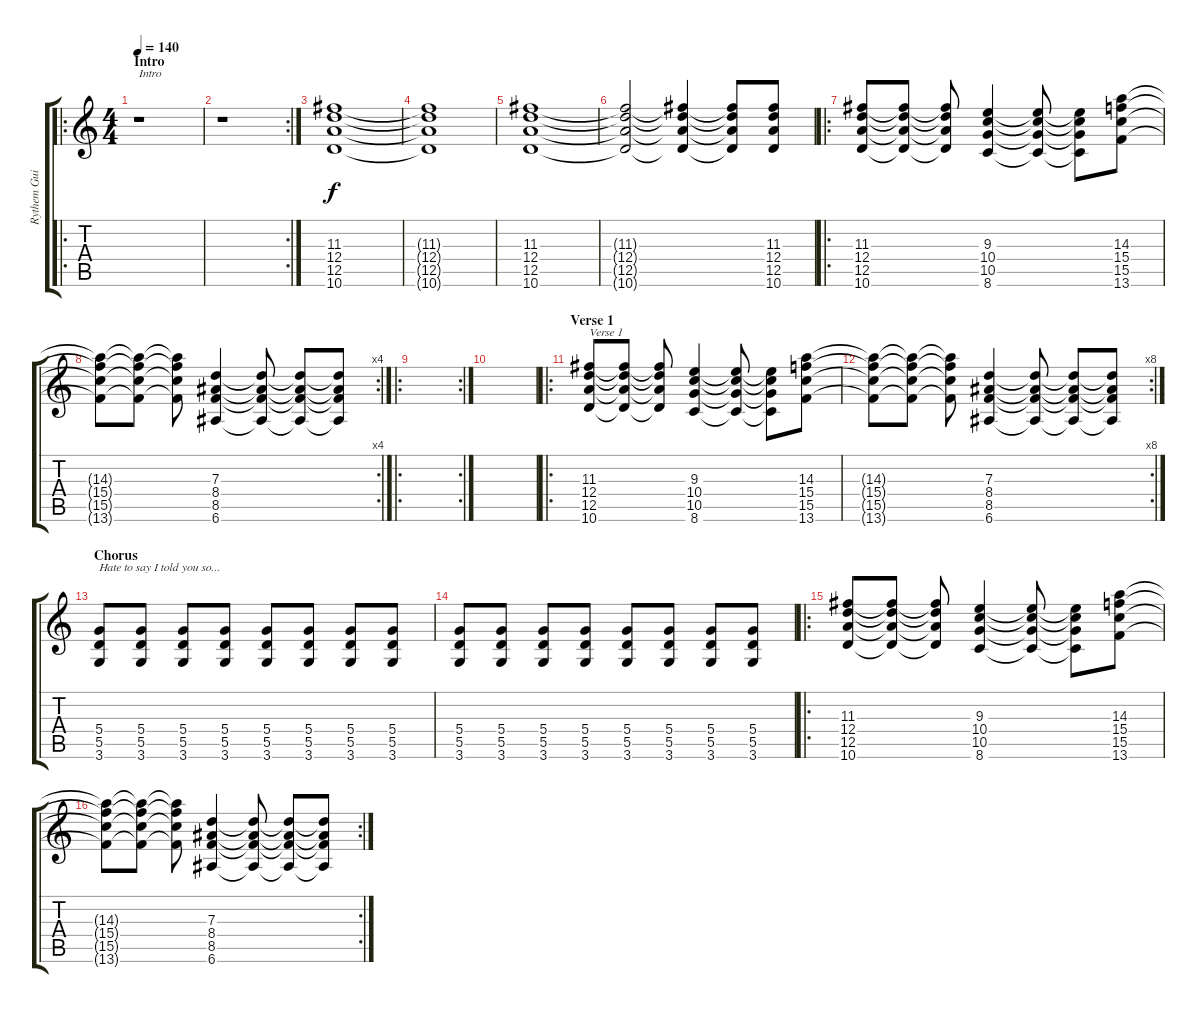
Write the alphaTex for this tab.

\track ("Rythem Guitar" "Rythem Gui") {instrument overdrivenguitar}
\staff {score tabs}
\tuning (E4 B3 G3 D3 A2 E2) {hide}
\ro
\ts (4 4)
\section ("" "Intro")
\tempo 140
\clef g2
\ks c
r.1{txt "Intro" dy f instrument overdrivenguitar} |
\rc 2
r.1 |
(11.3 12.4 12.5 10.6).1 |
(11.3{t} 12.4{t} 12.5{t} 10.6{t}).1 |
(11.3 12.4 12.5 10.6).1 |
(11.3{t} 12.4{t} 12.5{t} 10.6{t}).2 (11.3{t} 12.4{t} 12.5{t} 10.6{t}).4 (11.3{t} 12.4{t} 12.5{t} 10.6{t}).8 (11.3 12.4 12.5 10.6).8 |
\ro
(11.3 12.4 12.5 10.6).8 (11.3{t} 12.4{t} 12.5{t} 10.6{t}).8 (11.3{t} 12.4{t} 12.5{t} 10.6{t}).8 (9.3 10.4 10.5 8.6).4 (9.3{t} 10.4{t} 10.5{t} 8.6{t}).8 (9.3{t} 10.4{t} 10.5{t} 8.6{t}).8 (14.3 15.4 15.5 13.6).8 |
\rc 4
(14.3{t} 15.4{t} 15.5{t} 13.6{t}).8 (14.3{t} 15.4{t} 15.5{t} 13.6{t}).8 (14.3{t} 15.4{t} 15.5{t} 13.6{t}).8 (7.3 8.4 8.5 6.6).4 (7.3{t} 8.4{t} 8.5{t} 6.6{t}).8 (7.3{t} 8.4{t} 8.5{t} 6.6{t}).8 (7.3{t} 8.4{t} 8.5{t} 6.6{t}).8 |
\ro
\rc 2
|
|
\ro
\section ("" "Verse 1")
(11.3 12.4 12.5 10.6).8{txt "Verse 1"} (11.3{t} 12.4{t} 12.5{t} 10.6{t}).8 (11.3{t} 12.4{t} 12.5{t} 10.6{t}).8 (9.3 10.4 10.5 8.6).4 (9.3{t} 10.4{t} 10.5{t} 8.6{t}).8 (9.3{t} 10.4{t} 10.5{t} 8.6{t}).8 (14.3 15.4 15.5 13.6).8 |
\rc 8
(14.3{t} 15.4{t} 15.5{t} 13.6{t}).8 (14.3{t} 15.4{t} 15.5{t} 13.6{t}).8 (14.3{t} 15.4{t} 15.5{t} 13.6{t}).8 (7.3 8.4 8.5 6.6).4 (7.3{t} 8.4{t} 8.5{t} 6.6{t}).8 (7.3{t} 8.4{t} 8.5{t} 6.6{t}).8 (7.3{t} 8.4{t} 8.5{t} 6.6{t}).8 |
\section ("" "Chorus")
(5.4 5.5 3.6).8{txt "Hate to say I told you so..."} (5.4 5.5 3.6).8 (5.4 5.5 3.6).8 (5.4 5.5 3.6).8 (5.4 5.5 3.6).8 (5.4 5.5 3.6).8 (5.4 5.5 3.6).8 (5.4 5.5 3.6).8 |
(5.4 5.5 3.6).8 (5.4 5.5 3.6).8 (5.4 5.5 3.6).8 (5.4 5.5 3.6).8 (5.4 5.5 3.6).8 (5.4 5.5 3.6).8 (5.4 5.5 3.6).8 (5.4 5.5 3.6).8 |
\ro
(11.3 12.4 12.5 10.6).8 (11.3{t} 12.4{t} 12.5{t} 10.6{t}).8 (11.3{t} 12.4{t} 12.5{t} 10.6{t}).8 (9.3 10.4 10.5 8.6).4 (9.3{t} 10.4{t} 10.5{t} 8.6{t}).8 (9.3{t} 10.4{t} 10.5{t} 8.6{t}).8 (14.3 15.4 15.5 13.6).8 |
\rc 2
(14.3{t} 15.4{t} 15.5{t} 13.6{t}).8 (14.3{t} 15.4{t} 15.5{t} 13.6{t}).8 (14.3{t} 15.4{t} 15.5{t} 13.6{t}).8 (7.3 8.4 8.5 6.6).4 (7.3{t} 8.4{t} 8.5{t} 6.6{t}).8 (7.3{t} 8.4{t} 8.5{t} 6.6{t}).8 (7.3{t} 8.4{t} 8.5{t} 6.6{t}).8
